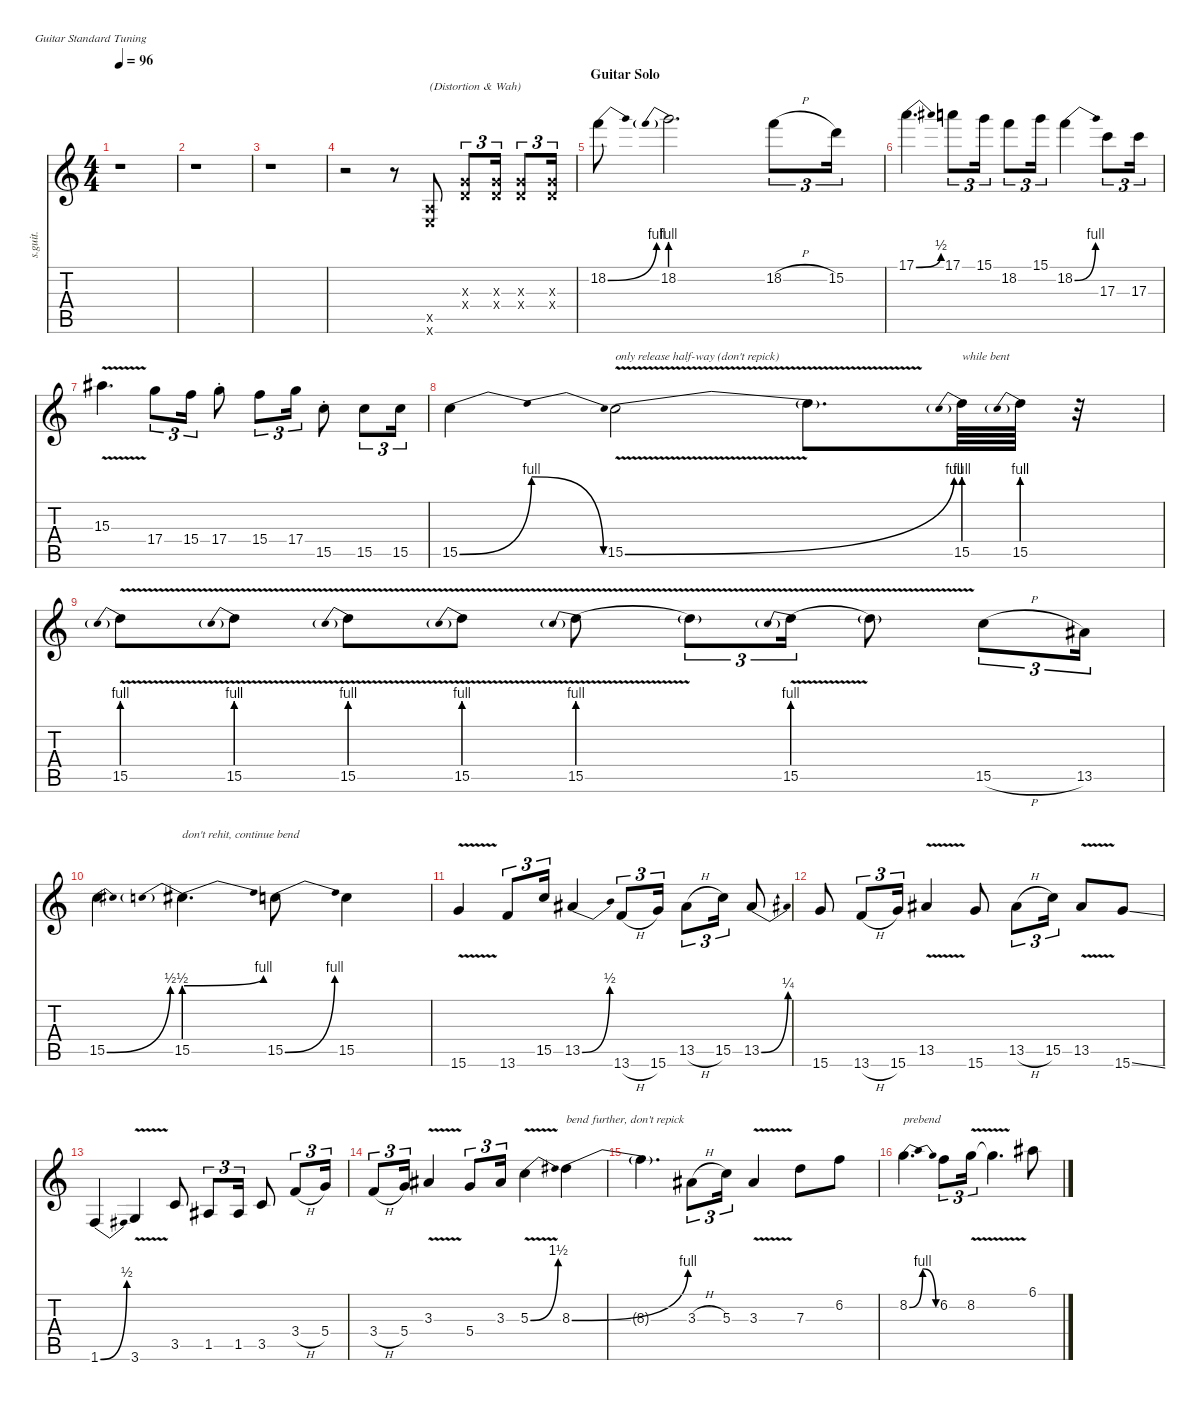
\defaultSystemsLayout 4
\hideDynamics
\bracketExtendMode nobrackets
\track ("Dave Navarro (Lead)" "s.guit.") {instrument distortionguitar}
\staff {score tabs}
\tuning (E4 B3 G3 D3 A2 E2)
\ts (4 4)
\tempo 96
\clef g2
\ks c
r.1{dy f} |
r.1 |
r.1 |
r.2 r.8 (0.5{x} 0.6{x}).8{txt "(Distortion & Wah)"} (0.3{x} 0.4{x}).8{tu (3 2)} (0.3{x} 0.4{x}).16{tu (3 2)} (0.3{x} 0.4{x}).8{tu (3 2)} (0.3{x} 0.4{x}).16{tu (3 2)} |
\section ("" "Guitar Solo")
18.2{be (bend 0 0 30 4)}.8 18.2{be (prebend 0 4 60 4)}.2{d} 18.2{h}.8{tu (3 2)} 15.2.16{tu (3 2)} |
17.1{be (bend 0 0 30 2)}.4{d} 17.1.8{tu (3 2)} 15.1.16{tu (3 2)} 18.2.8{tu (3 2)} 15.1.16{tu (3 2)} 18.2{be (bend 0 0 30 4)}.4 17.3.8{tu (3 2)} 17.3.16{tu (3 2)} |
15.3{v acc #}.4{d} 17.4.8{tu (3 2)} 15.4.16{tu (3 2)} 17.4{st}.8 15.4.8{tu (3 2)} 17.4.16{tu (3 2)} 15.5{st}.8 15.5.8{tu (3 2)} 15.5.16{tu (3 2)} |
15.5{be (bendrelease 0 0 15 4 30 4 45 0)}.4 15.5{be (bend 0 0 30 4) v}.2{txt "only release half-way (don't repick)"} 15.5{t}.8{d} 15.5{be (prebend 0 4 60 4)}.64{txt "while bent"} 15.5{be (prebend 0 4 60 4)}.64 r.32 |
15.5{be (prebend 0 4 60 4) v}.8 15.5{be (prebend 0 4 60 4) v}.8 15.5{be (prebend 0 4 60 4) v}.8 15.5{be (prebend 0 4 60 4) v}.8 15.5{be (prebend 0 4 60 4) v}.8 15.5{t}.8{tu (3 2)} 15.5{be (prebend 0 4 60 4) v}.16{tu (3 2)} 15.5{t}.8 15.5{h}.8{tu (3 2)} 13.5{acc #}.16{tu (3 2)} |
15.5{be (bend 0 0 30 2)}.4 15.5{be (prebendbend 0 2 30 4)}.4{d txt "don't rehit, continue bend"} 15.5{be (bend 0 0 30 4)}.8 15.5.4 |
15.6{v}.4 13.6.8{tu (3 2)} 15.5.16{tu (3 2)} 13.5{be (bend 0 0 30 2) acc #}.4 13.6{h}.8{tu (3 2)} 15.6.16{tu (3 2)} 13.5{h acc #}.8{tu (3 2)} 15.5.16{tu (3 2)} 13.5{be (bend 0 0 30 1) acc #}.8 |
15.6.8 13.6{h}.8{tu (3 2)} 15.6.16{tu (3 2)} 13.5{v acc #}.4 15.6.8 13.5{h acc #}.8{tu (3 2)} 15.5.16{tu (3 2)} 13.5{v acc #}.8 15.6{ss}.8 |
1.6{be (bend 0 0 30 2)}.4 3.6{v}.4 3.5.8 1.5{acc #}.8{tu (3 2)} 1.5{acc #}.16{tu (3 2)} 3.5.8 3.4{h}.8{tu (3 2)} 5.4.16{tu (3 2)} |
3.4{h}.8{tu (3 2)} 5.4.16{tu (3 2)} 3.3{v acc #}.4 5.4.8{tu (3 2)} 3.3{acc #}.16{tu (3 2)} 5.3{be (bend 0 0 30 6) v}.4 8.3{be (bend 0 0 30 4) acc #}.4{txt "bend further, don't repick"} |
8.3{t}.4{d} 3.3{h acc #}.8{tu (3 2)} 5.3.16{tu (3 2)} 3.3{v acc #}.4 7.3.8 6.2.8 |
8.2{be (bendrelease 0 0 15 4 30 4 45 0)}.4{d txt "prebend"} 6.2.8{tu (3 2)} 8.2{v}.16{tu (3 2)} 8.2{t}.4{d} 6.1{acc #}.8
